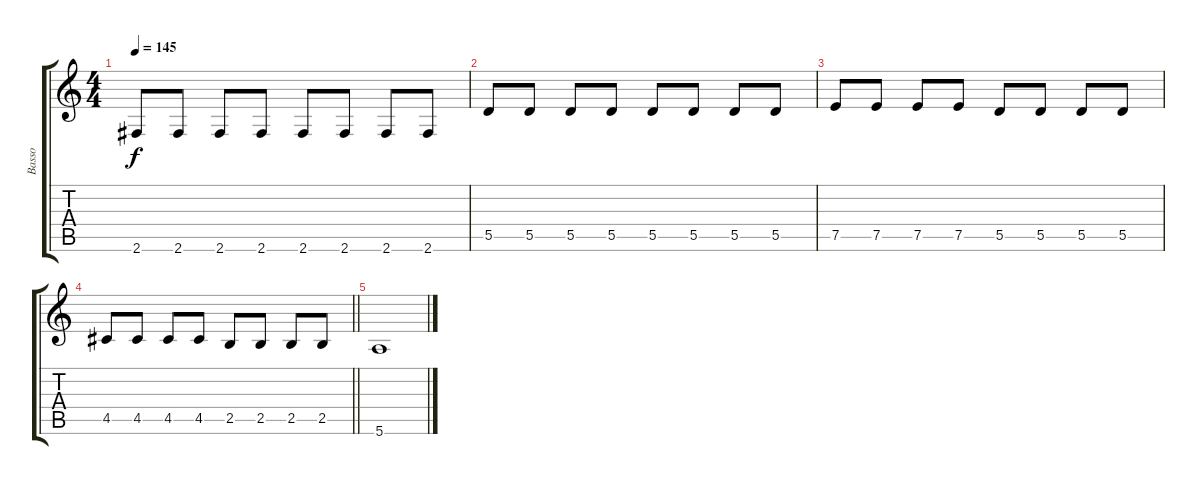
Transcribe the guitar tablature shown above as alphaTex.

\track ("Basso" "Basso") {instrument electricbassfinger}
\staff {score tabs}
\tuning (E4 B3 G3 D3 A2 E2) {hide}
\ts (4 4)
\tempo 145
\clef g2
\ks c
2.6.8{dy f} 2.6.8 2.6.8 2.6.8 2.6.8 2.6.8 2.6.8 2.6.8 |
5.5.8 5.5.8 5.5.8 5.5.8 5.5.8 5.5.8 5.5.8 5.5.8 |
7.5.8 7.5.8 7.5.8 7.5.8 5.5.8 5.5.8 5.5.8 5.5.8 |
\barLineRight lightlight
4.5.8 4.5.8 4.5.8 4.5.8 2.5.8 2.5.8 2.5.8 2.5.8 |
5.6.1
